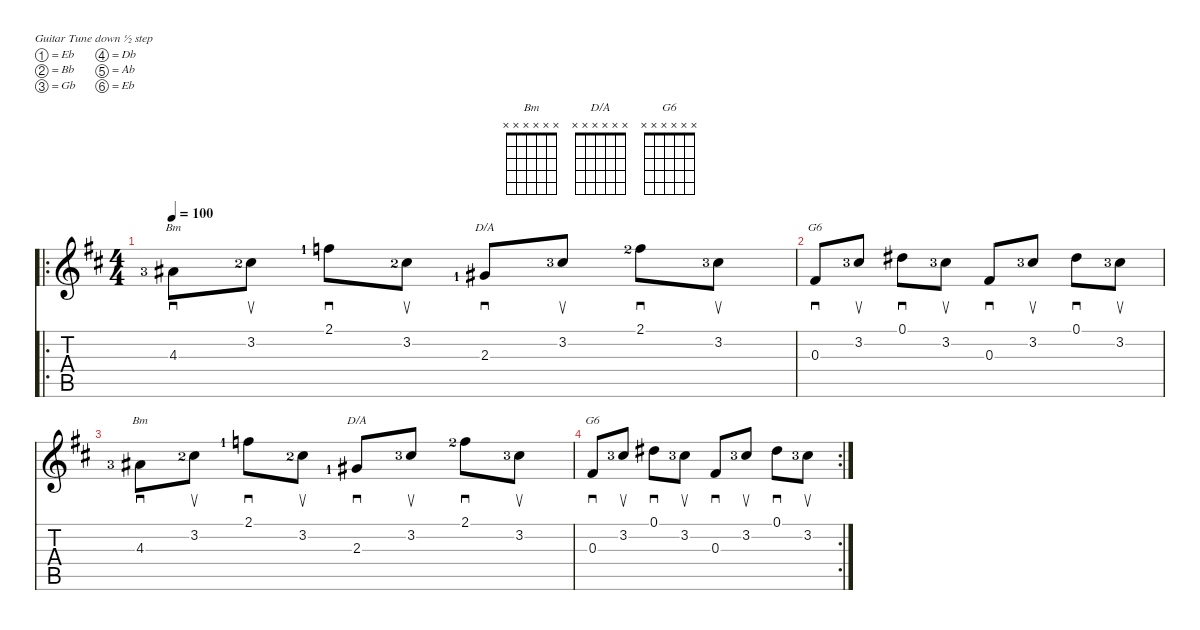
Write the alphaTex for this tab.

\defaultSystemsLayout 4
\hideDynamics
\bracketExtendMode nobrackets
\singleTrackTrackNamePolicy hidden
\multiTrackTrackNamePolicy hidden
\firstSystemTrackNameOrientation horizontal
\otherSystemsTrackNameOrientation horizontal
\track ("Gtr. clean" "E-Gt") {instrument electricguitarclean}
\staff {score tabs}
\tuning (Eb4 Bb3 Gb3 Db3 Ab2 Eb2)
\chord ("Bm" x x x x x x)
\chord ("D/A" x x x x x x)
\chord ("G6" x x x x x x)
\ro
\ts (4 4)
\tempo 100
\clef g2
\ks bminor
4.3{lf 4}.8{sd ch "Bm" dy mf instrument electricguitarclean} 3.2{lf 3}.8{su} 2.1{lf 2}.8{sd} 3.2{lf 3}.8{su} 2.3{lf 2}.8{sd ch "D/A"} 3.2{lf 4}.8{su} 2.1{lf 3}.8{sd} 3.2{lf 4}.8{su} |
0.3.8{sd ch "G6"} 3.2{lf 4}.8{su} 0.1.8{sd} 3.2{lf 4}.8{su} 0.3.8{sd} 3.2{lf 4}.8{su} 0.1.8{sd} 3.2{lf 4}.8{su} |
4.3{lf 4}.8{sd ch "Bm"} 3.2{lf 3}.8{su} 2.1{lf 2}.8{sd} 3.2{lf 3}.8{su} 2.3{lf 2}.8{sd ch "D/A"} 3.2{lf 4}.8{su} 2.1{lf 3}.8{sd} 3.2{lf 4}.8{su} |
\rc 2
0.3.8{sd ch "G6"} 3.2{lf 4}.8{su} 0.1.8{sd} 3.2{lf 4}.8{su} 0.3.8{sd} 3.2{lf 4}.8{su} 0.1.8{sd} 3.2{lf 4}.8{su}
